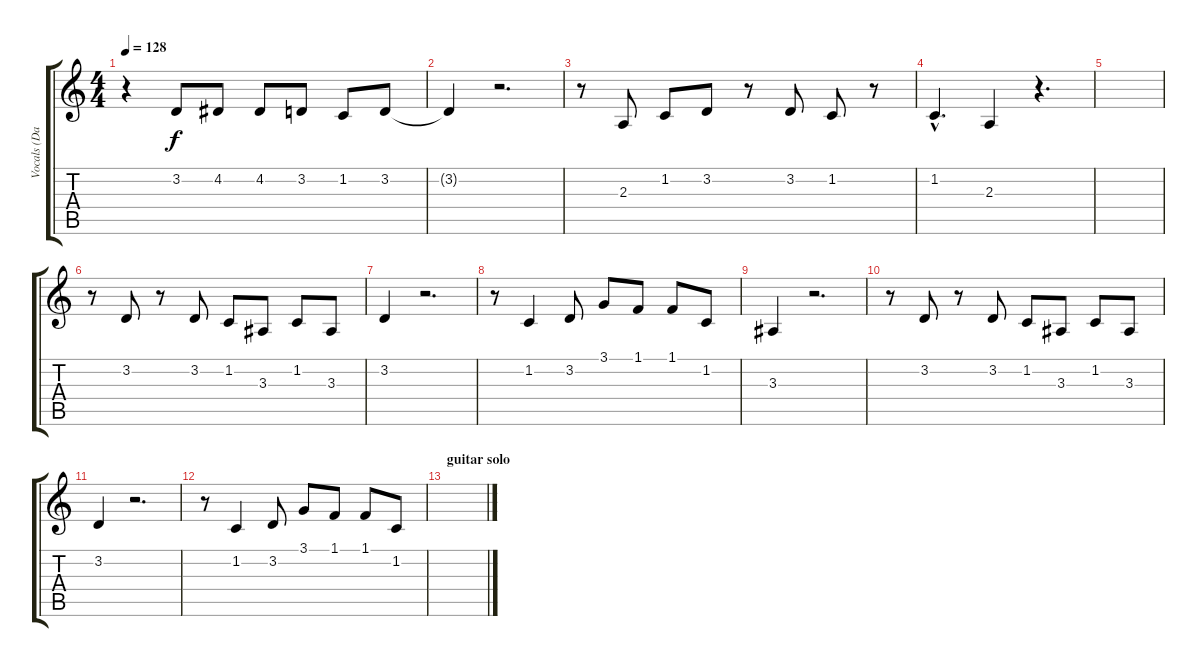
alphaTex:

\track ("Vocals (Davies)" "Vocals (Da") {instrument lead6voice}
\staff {score tabs}
\tuning (E4 B3 G3 D3 A2 E2) {hide}
\ts (4 4)
\tempo 128
\clef g2
\ks c
r.4{dy f} 3.2.8 4.2.8 4.2.8 3.2.8 1.2.8 3.2.8 |
3.2{t}.4 r.2{d} |
r.8 2.3.8 1.2.8 3.2.8 r.8 3.2.8 1.2.8 r.8 |
1.2{hac}.4{d} 2.3.4 r.4{d} |
|
r.8 3.2.8 r.8 3.2.8 1.2.8 3.3.8 1.2.8 3.3.8 |
3.2.4 r.2{d} |
r.8 1.2.4 3.2.8 3.1.8 1.1.8 1.1.8 1.2.8 |
3.3.4 r.2{d} |
r.8 3.2.8 r.8 3.2.8 1.2.8 3.3.8 1.2.8 3.3.8 |
3.2.4 r.2{d} |
r.8 1.2.4 3.2.8 3.1.8 1.1.8 1.1.8 1.2.8 |
\section ("" "guitar solo")
